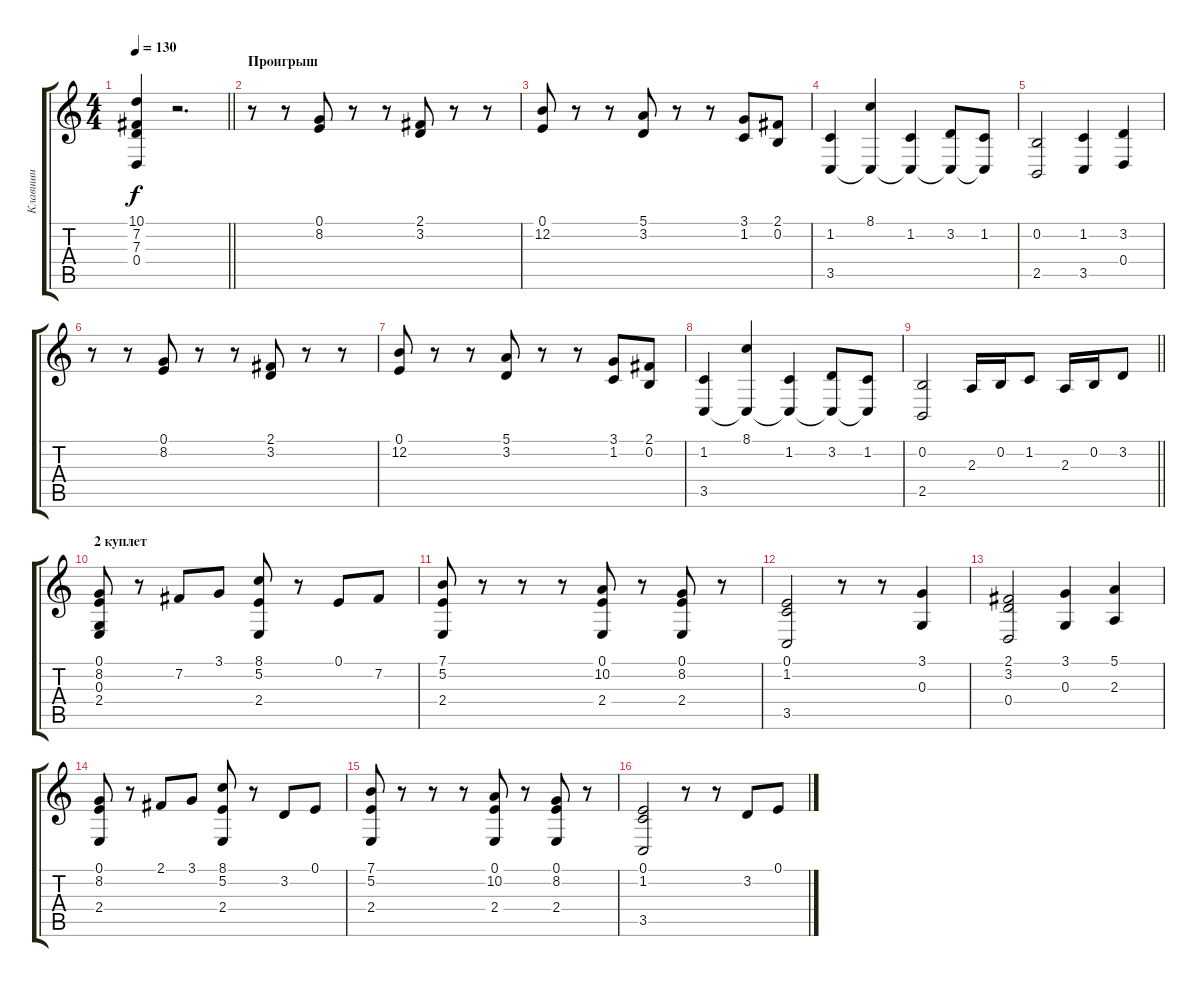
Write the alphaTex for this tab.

\track ("Клавиши" "Клавиши") {instrument stringensemble1}
\staff {score tabs}
\tuning (E4 B3 G3 D3 A2 E2) {hide}
\ts (4 4)
\tempo 130
\clef g2
\barLineRight lightlight
\ks c
(10.1 7.2 7.3 0.4).4{dy f} r.2{d} |
\section ("" "Проигрыш")
r.8 r.8 (0.1 8.2).8 r.8 r.8 (2.1 3.2).8 r.8 r.8 |
(0.1 12.2).8 r.8 r.8 (5.1 3.2).8 r.8 r.8 (3.1 1.2).8 (2.1 0.2).8 |
(1.2 3.5).4 (8.1 3.5{t}).4 (1.2 3.5{t}).4 (3.2 3.5{t}).8 (1.2 3.5{t}).8 |
(0.2 2.5).2 (1.2 3.5).4 (3.2 0.4).4 |
r.8 r.8 (0.1 8.2).8 r.8 r.8 (2.1 3.2).8 r.8 r.8 |
(0.1 12.2).8 r.8 r.8 (5.1 3.2).8 r.8 r.8 (3.1 1.2).8 (2.1 0.2).8 |
(1.2 3.5).4 (8.1 3.5{t}).4 (1.2 3.5{t}).4 (3.2 3.5{t}).8 (1.2 3.5{t}).8 |
\barLineRight lightlight
(0.2 2.5).2 2.3.16 0.2.16 1.2.8 2.3.16 0.2.16 3.2.8 |
\section ("" "2 куплет")
(0.1 8.2 0.3 2.4).8 r.8 7.2.8 3.1.8 (8.1 5.2 2.4).8 r.8 0.1.8 7.2.8 |
(7.1 5.2 2.4).8 r.8 r.8 r.8 (0.1 10.2 2.4).8 r.8 (0.1 8.2 2.4).8 r.8 |
(0.1 1.2 3.5).2 r.8 r.8 (3.1 0.3).4 |
(2.1 3.2 0.4).2 (3.1 0.3).4 (5.1 2.3).4 |
(0.1 8.2 2.4).8 r.8 2.1.8 3.1.8 (8.1 5.2 2.4).8 r.8 3.2.8 0.1.8 |
(7.1 5.2 2.4).8 r.8 r.8 r.8 (0.1 10.2 2.4).8 r.8 (0.1 8.2 2.4).8 r.8 |
(0.1 1.2 3.5).2 r.8 r.8 3.2.8 0.1.8
